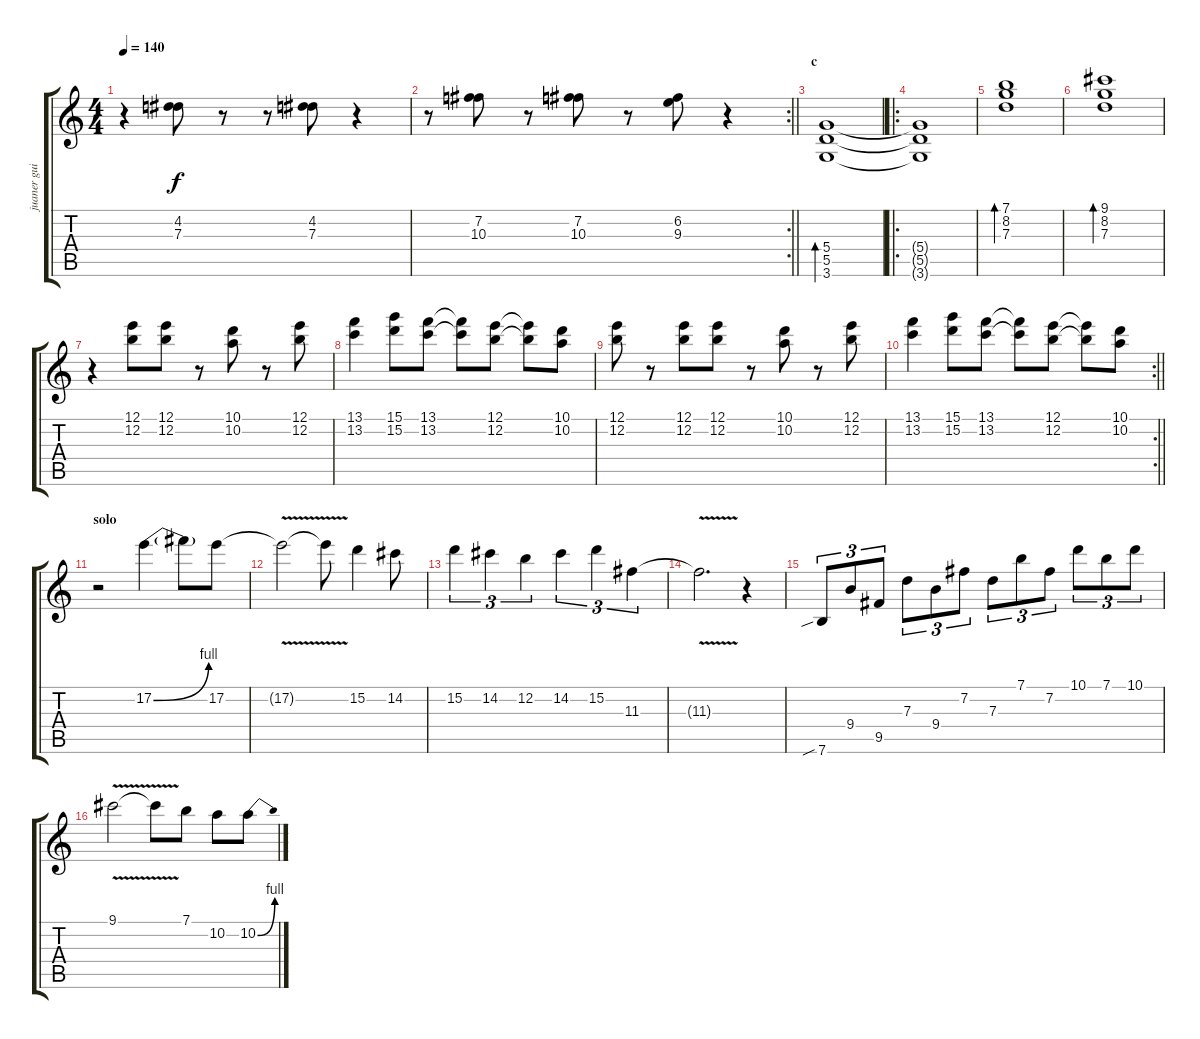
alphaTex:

\track ("juaner guitar" "juaner gui") {instrument distortionguitar}
\staff {score tabs}
\tuning (E4 B3 G3 D3 A2 E2) {hide}
\ts (4 4)
\tempo 140
\clef g2
\ks c
r.4{dy f} (4.2 7.3).8 r.8 r.8 (4.2 7.3).8 r.4 |
\rc 2
\barLineRight lightlight
r.8 (7.2 10.3).8 r.8 (7.2 10.3).8 r.8 (6.2 9.3).8 r.4 |
\section ("" "c")
(5.4 5.5 3.6).1{bd 480} |
\ro
(5.4{t} 5.5{t} 3.6{t}).1 |
(7.1 8.2 7.3).1{bd 480 instrument electricguitarclean} |
(9.1 8.2 7.3).1{bd 480} |
r.4 (12.1 12.2).8 (12.1 12.2).8 r.8 (10.1 10.2).8 r.8 (12.1 12.2).8 |
(13.1 13.2).4 (15.1 15.2).8 (13.1 13.2).8 (13.1{t} 13.2{t}).8 (12.1 12.2).8 (12.1{t} 12.2{t}).8 (10.1 10.2).8 |
(12.1 12.2).8 r.8 (12.1 12.2).8 (12.1 12.2).8 r.8 (10.1 10.2).8 r.8 (12.1 12.2).8 |
\rc 2
\barLineRight lightlight
(13.1 13.2).4 (15.1 15.2).8 (13.1 13.2).8 (13.1{t} 13.2{t}).8 (12.1 12.2).8 (12.1{t} 12.2{t}).8 (10.1 10.2).8 |
\section ("" "solo")
r.2{instrument distortionguitar} 17.2{be (bend 0 0 60 4)}.4 17.2{t}.8 17.2.8 |
17.2{v t}.2 17.2{t}.8 15.2.4 14.2.8 |
15.2.4{tu (3 2)} 14.2.4{tu (3 2)} 12.2.4{tu (3 2)} 14.2.4{tu (3 2)} 15.2.4{tu (3 2)} 11.3.4{tu (3 2)} |
11.3{v t}.2{d} r.4 |
7.6{sib}.8{tu (3 2)} 9.4.8{tu (3 2)} 9.5.8{tu (3 2)} 7.3.8{tu (3 2)} 9.4.8{tu (3 2)} 7.2.8{tu (3 2)} 7.3.8{tu (3 2)} 7.1.8{tu (3 2)} 7.2.8{tu (3 2)} 10.1.8{tu (3 2)} 7.1.8{tu (3 2)} 10.1.8{tu (3 2)} |
9.1{v}.2 9.1{t}.8 7.1.8 10.2.8 10.2{be (bend 0 0 60 4)}.8
